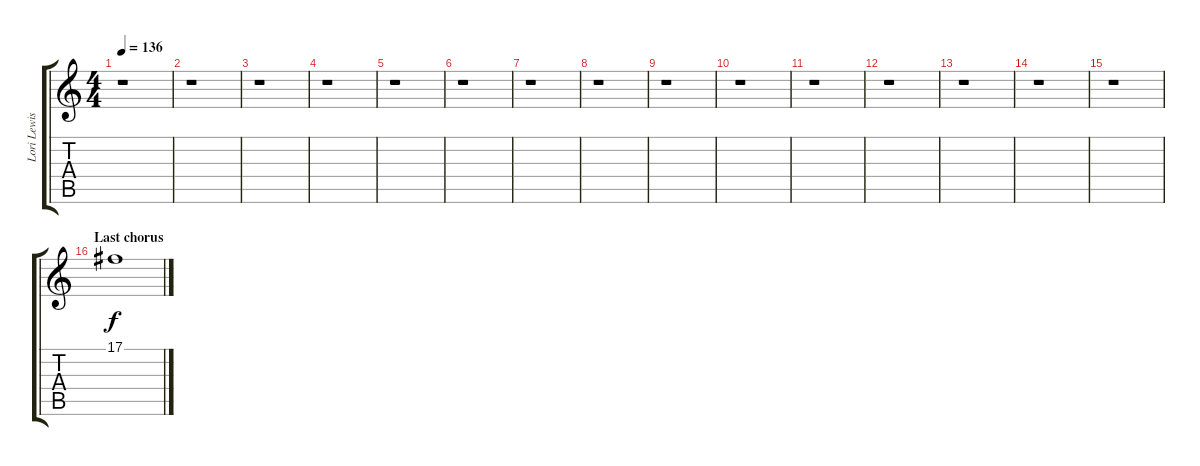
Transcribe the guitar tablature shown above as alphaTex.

\track ("Lori Lewis" "Lori Lewis") {instrument sopranosax}
\staff {score tabs}
\tuning (Db4 Ab3 E3 B2 Gb2 Db2) {hide}
\ts (4 4)
\tempo 136
\clef g2
\ks c
r.1{dy f} |
r.1 |
r.1 |
r.1 |
r.1 |
r.1 |
r.1 |
r.1 |
r.1 |
r.1 |
r.1 |
r.1 |
r.1 |
r.1 |
r.1 |
\section ("" "Last chorus")
17.1.1{volume 14}
